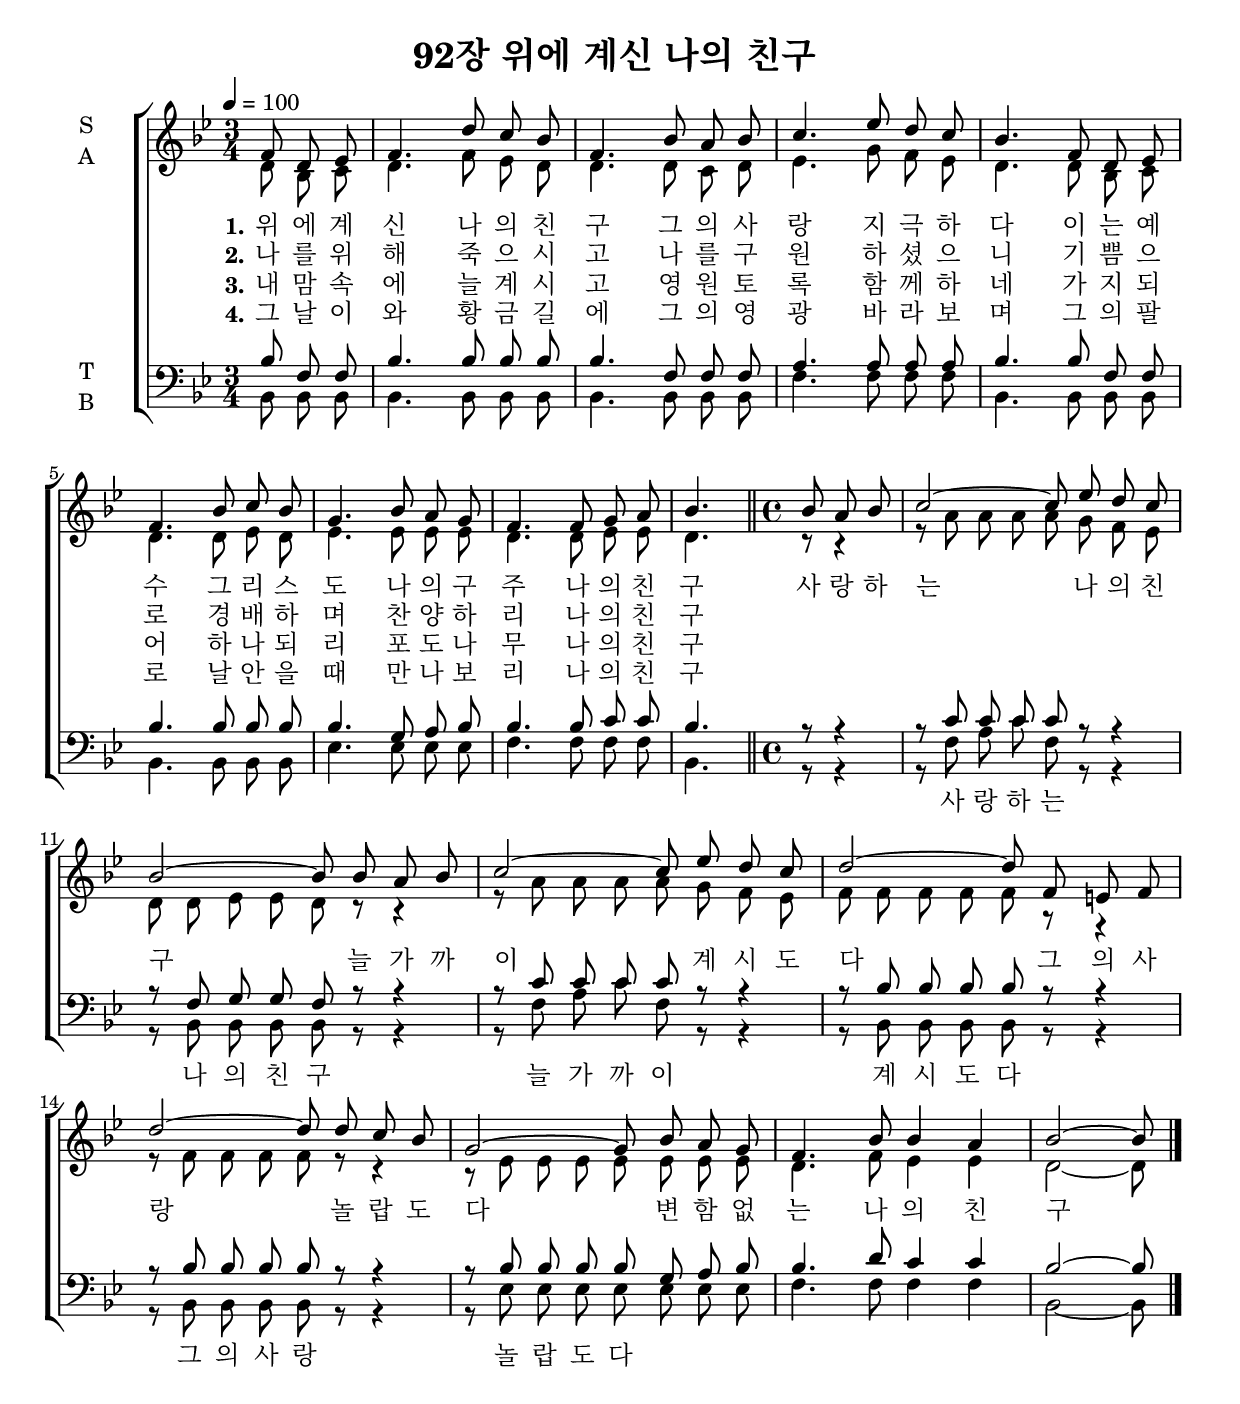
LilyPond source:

\version "2.22.0"
\include "english.ly"
\header {
  title = "92장 위에 계신 나의 친구 "
}

global = {
  \time 3/4
  \key bf \major
  \tempo 4=100
  \autoBeamOff
}

soprano = \relative c'' {
  \global
  \partial 4.      f,8 d ef   f4. d'8 c bf f4.   bf8 a bf c4.   ef8 d c bf4.   f8 d ef 
  
  f4. bf8 c bf g4. bf8 a g  f4. f8 g a  \partial 4. bf4.  
  
  \bar "||" \time 4/4   \partial 4. bf8 a bf c2 ~c8    ef d c \break
  
  bf2 ~ bf8 bf a bf c2 ~ c8 ef d c d2 ~ d8 f, e f  \break
  
   d'2~ d8 d c bf g2 ~ g8 bf a g f4. bf8 bf4 a bf2 ~ bf8  \bar "|."
  
}

alto = \relative c' {
  \global
  d8 bf c d4. f8 ef d d4. d8 c d ef4. g8 f ef d4. d8 bf c d4. d8 ef d ef4. ef8 ef ef d4. d8 ef ef d4. 
  
  r8 r4 r8 a' a a a g f ef 
  
  d d ef ef d r r4 r8 a' a a a g f ef f f f f f r r4 
  
  r8 f f f f r r4 r8 ef ef ef ef ef ef ef d4. f8 ef4 ef d2 ~d8
}

tenor = \relative c' {
  \global
  bf8 f f  bf4. bf8 bf bf bf4. f8 f f     a4. a8 a a bf4. bf8 f f bf4. bf8 bf bf bf4. g8 a bf bf4. bf8 c c bf4. r8 r4 r8 c c c c r r4 
  
  r8 f, g g f r r4 r8 c' c c c r r4 r8 bf bf bf bf r r4 
  
  r8 bf bf bf bf r r4 r8 bf bf bf bf g a bf bf4. d8 c4 c bf2~ bf8
}

bass = \relative c {
  \global
  bf8 bf bf bf4. bf8 bf bf bf4. bf8 bf bf 
  
  f'4. f8 f f bf,4. bf8 bf bf bf4. bf8 bf bf ef4. ef8 ef ef f4. f8 f f bf,4. 
  
  r8 r4 r8 f' a c f, r r4 
  
  r8 bf, bf bf bf r r4 r8 f' a c f, r r4 r8 bf, bf bf bf r r4 
  
  r8 bf bf bf bf r r4 r8 ef ef ef ef ef ef ef  f4. f8 f4 f bf,2 ~ bf8
  
}

verseOne = \lyricmode {
  \set stanza = "1."
위 에   계 신   나 의   친 구   그 의   사 랑   지 극 하 다 
이 는   예 수   그 리 스 도   나 의   구 주   나 의   친 구 


사 랑 하 는   나 의   친 구   늘   가 까 이   계 시 도 다 
그 의   사 랑   놀 랍 도 다   변 함 없 는   나 의   친 구 
  
}

verseTwo = \lyricmode {
  \set stanza = "2."
나 를   위 해   죽 으 시 고   나 를   구 원 하 셨 으 니 
기 쁨 으 로   경 배 하 며   찬 양 하 리   나 의   친 구 
  
}

verseThree = \lyricmode {
  \set stanza = "3."
 내   맘   속 에   늘   계 시 고   영 원 토 록   함 께   하 네 
가 지 되 어   하 나 되 리   포 도 나 무   나 의   친 구 

  
}
verseFour = \lyricmode {
  \set stanza = "4."
 그   날 이   와   황 금   길 에   그 의   영 광   바 라 보 며 
그 의   팔 로   날   안 을   때   만 나 보 리   나 의   친 구 
}
verseMen = \lyricmode {
  \repeat unfold 32 { \skip 1 }
  사 랑 하 는 나 의 친 구 늘 가 까 이 계 시 도 다 
 그 의 사 랑 놀 랍 도 다 
}
\score {
  \new ChoirStaff <<
    \new Staff \with {
      midiInstrument = "choir aahs"
      instrumentName = \markup \center-column { S A }
    } <<
      \new Voice = "soprano" { \voiceOne \soprano }
      \new Voice = "alto" { \voiceTwo \alto }
    >>
    \new Lyrics \with {
      \override VerticalAxisGroup #'staff-affinity = #CENTER
    } \lyricsto "soprano" \verseOne
    \new Lyrics \with {
      \override VerticalAxisGroup #'staff-affinity = #CENTER
    } \lyricsto "soprano" \verseTwo
    \new Lyrics \with {
      \override VerticalAxisGroup #'staff-affinity = #CENTER
    } \lyricsto "soprano" \verseThree
    \new Lyrics \with {
      \override VerticalAxisGroup #'staff-affinity = #CENTER
    } \lyricsto "soprano" \verseFour
    \new Staff \with {
      midiInstrument = "choir aahs"
      instrumentName = \markup \center-column { T B }
    } <<
      \clef bass
      \new Voice = "tenor" { \voiceOne \tenor }
      \new Voice = "bass" { \voiceTwo \bass }
    >>
     \new Lyrics \with {
      \override VerticalAxisGroup #'staff-affinity = #CENTER
    } \lyricsto "tenor" \verseMen
  >>
  \layout { }
  \midi { }
}
